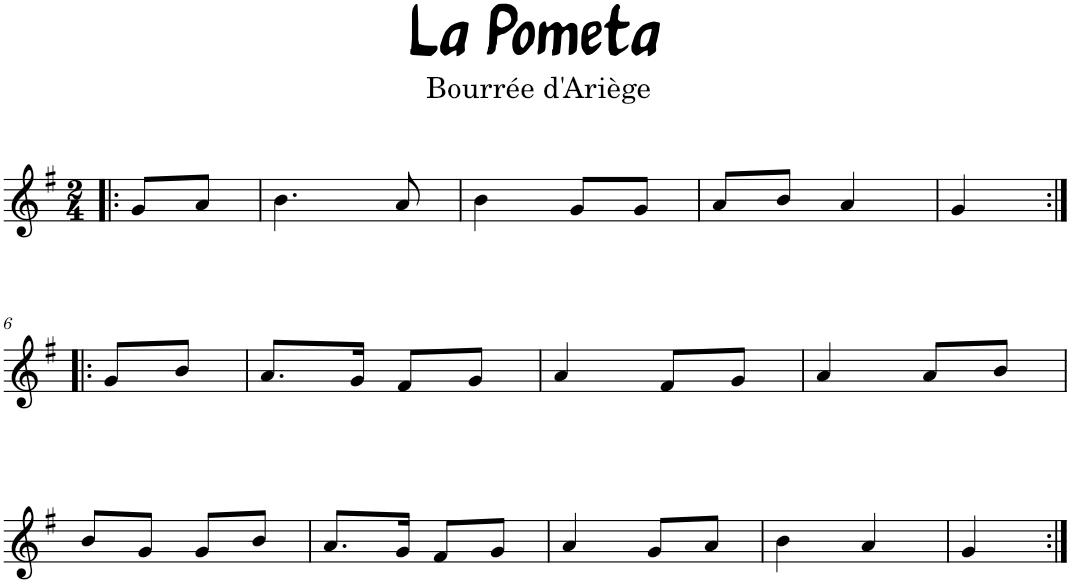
**kern
*part1
*staff1
*I"Violin
*I'Vln.
*clefG2
*k[f#]
*M2/4
=1!|:
8g/L
8a/J
=2
4.b\
8a/
=3
4b\
8g/L
8g/J
=4
8a/L
8b/J
4a/
=5
4g/
!!LO:LB:g=z
=6:|!|:
8g/L
8b/J
=7
8.a/L
16g/Jk
8f#/L
8g/J
=8
4a/
8f#/L
8g/J
=9
4a/
8a/L
8b/J
!!LO:LB:g=z
=10
8b/L
8g/J
8g/L
8b/J
=11
8.a/L
16g/Jk
8f#/L
8g/J
=12
4a/
8g/L
8a/J
=13
4b\
4a/
=14
4g/
=:|!
*-
